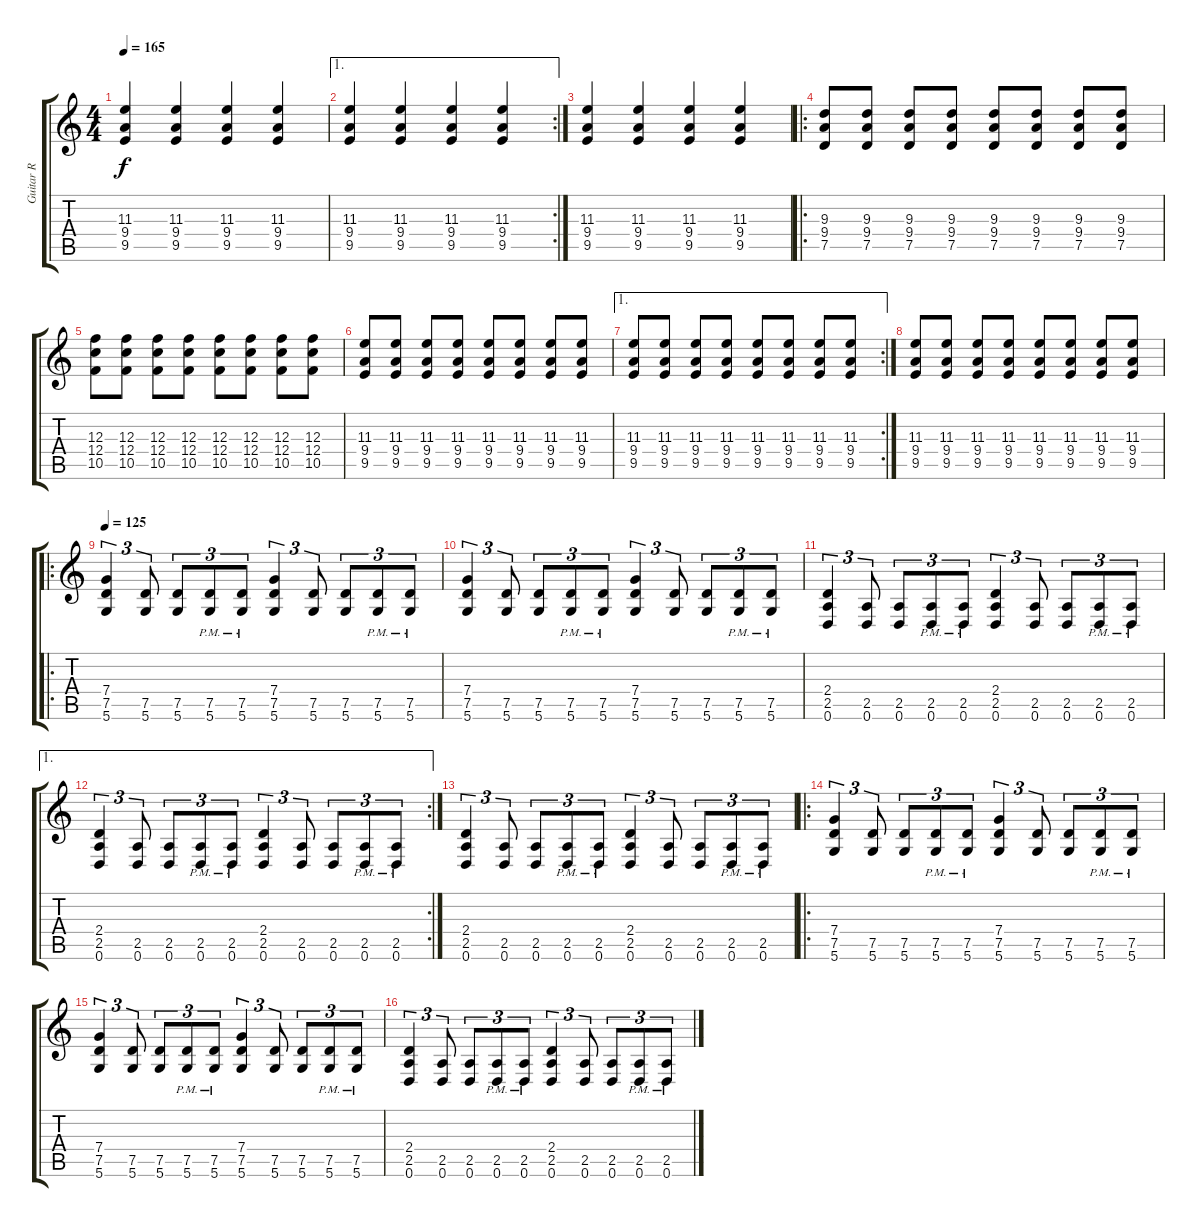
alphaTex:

\track ("Guitar R" "Guitar R") {instrument distortionguitar}
\staff {score tabs}
\tuning (D4 A3 F3 C3 G2 D2) {hide}
\ts (4 4)
\tempo 165
\clef g2
\ks c
(11.3 9.4 9.5).4{dy f} (11.3 9.4 9.5).4 (11.3 9.4 9.5).4 (11.3 9.4 9.5).4 |
\ae 1
\rc 2
(11.3 9.4 9.5).4 (11.3 9.4 9.5).4 (11.3 9.4 9.5).4 (11.3 9.4 9.5).4 |
(11.3 9.4 9.5).4 (11.3 9.4 9.5).4 (11.3 9.4 9.5).4 (11.3 9.4 9.5).4 |
\ro
(9.3 9.4 7.5).8 (9.3 9.4 7.5).8 (9.3 9.4 7.5).8 (9.3 9.4 7.5).8 (9.3 9.4 7.5).8 (9.3 9.4 7.5).8 (9.3 9.4 7.5).8 (9.3 9.4 7.5).8 |
(12.3 12.4 10.5).8 (12.3 12.4 10.5).8 (12.3 12.4 10.5).8 (12.3 12.4 10.5).8 (12.3 12.4 10.5).8 (12.3 12.4 10.5).8 (12.3 12.4 10.5).8 (12.3 12.4 10.5).8 |
(11.3 9.4 9.5).8 (11.3 9.4 9.5).8 (11.3 9.4 9.5).8 (11.3 9.4 9.5).8 (11.3 9.4 9.5).8 (11.3 9.4 9.5).8 (11.3 9.4 9.5).8 (11.3 9.4 9.5).8 |
\ae 1
\rc 2
(11.3 9.4 9.5).8 (11.3 9.4 9.5).8 (11.3 9.4 9.5).8 (11.3 9.4 9.5).8 (11.3 9.4 9.5).8 (11.3 9.4 9.5).8 (11.3 9.4 9.5).8 (11.3 9.4 9.5).8 |
(11.3 9.4 9.5).8 (11.3 9.4 9.5).8 (11.3 9.4 9.5).8 (11.3 9.4 9.5).8 (11.3 9.4 9.5).8 (11.3 9.4 9.5).8 (11.3 9.4 9.5).8 (11.3 9.4 9.5).8 |
\ro
\tempo 125
(7.4 7.5 5.6).4{tu (3 2)} (7.5 5.6).8{tu (3 2)} (7.5 5.6).8{tu (3 2)} (7.5{pm} 5.6{pm}).8{tu (3 2)} (7.5{pm} 5.6{pm}).8{tu (3 2)} (7.4 7.5 5.6).4{tu (3 2)} (7.5 5.6).8{tu (3 2)} (7.5 5.6).8{tu (3 2)} (7.5{pm} 5.6{pm}).8{tu (3 2)} (7.5{pm} 5.6{pm}).8{tu (3 2)} |
(7.4 7.5 5.6).4{tu (3 2)} (7.5 5.6).8{tu (3 2)} (7.5 5.6).8{tu (3 2)} (7.5{pm} 5.6{pm}).8{tu (3 2)} (7.5{pm} 5.6{pm}).8{tu (3 2)} (7.4 7.5 5.6).4{tu (3 2)} (7.5 5.6).8{tu (3 2)} (7.5 5.6).8{tu (3 2)} (7.5{pm} 5.6{pm}).8{tu (3 2)} (7.5{pm} 5.6{pm}).8{tu (3 2)} |
(2.4 2.5 0.6).4{tu (3 2)} (2.5 0.6).8{tu (3 2)} (2.5 0.6).8{tu (3 2)} (2.5{pm} 0.6{pm}).8{tu (3 2)} (2.5{pm} 0.6{pm}).8{tu (3 2)} (2.4 2.5 0.6).4{tu (3 2)} (2.5 0.6).8{tu (3 2)} (2.5 0.6).8{tu (3 2)} (2.5{pm} 0.6{pm}).8{tu (3 2)} (2.5{pm} 0.6{pm}).8{tu (3 2)} |
\ae 1
\rc 2
(2.4 2.5 0.6).4{tu (3 2)} (2.5 0.6).8{tu (3 2)} (2.5 0.6).8{tu (3 2)} (2.5{pm} 0.6{pm}).8{tu (3 2)} (2.5{pm} 0.6{pm}).8{tu (3 2)} (2.4 2.5 0.6).4{tu (3 2)} (2.5 0.6).8{tu (3 2)} (2.5 0.6).8{tu (3 2)} (2.5{pm} 0.6{pm}).8{tu (3 2)} (2.5{pm} 0.6{pm}).8{tu (3 2)} |
(2.4 2.5 0.6).4{tu (3 2)} (2.5 0.6).8{tu (3 2)} (2.5 0.6).8{tu (3 2)} (2.5{pm} 0.6{pm}).8{tu (3 2)} (2.5{pm} 0.6{pm}).8{tu (3 2)} (2.4 2.5 0.6).4{tu (3 2)} (2.5 0.6).8{tu (3 2)} (2.5 0.6).8{tu (3 2)} (2.5{pm} 0.6{pm}).8{tu (3 2)} (2.5{pm} 0.6{pm}).8{tu (3 2)} |
\ro
(7.4 7.5 5.6).4{tu (3 2)} (7.5 5.6).8{tu (3 2)} (7.5 5.6).8{tu (3 2)} (7.5{pm} 5.6{pm}).8{tu (3 2)} (7.5{pm} 5.6{pm}).8{tu (3 2)} (7.4 7.5 5.6).4{tu (3 2)} (7.5 5.6).8{tu (3 2)} (7.5 5.6).8{tu (3 2)} (7.5{pm} 5.6{pm}).8{tu (3 2)} (7.5{pm} 5.6{pm}).8{tu (3 2)} |
(7.4 7.5 5.6).4{tu (3 2)} (7.5 5.6).8{tu (3 2)} (7.5 5.6).8{tu (3 2)} (7.5{pm} 5.6{pm}).8{tu (3 2)} (7.5{pm} 5.6{pm}).8{tu (3 2)} (7.4 7.5 5.6).4{tu (3 2)} (7.5 5.6).8{tu (3 2)} (7.5 5.6).8{tu (3 2)} (7.5{pm} 5.6{pm}).8{tu (3 2)} (7.5{pm} 5.6{pm}).8{tu (3 2)} |
(2.4 2.5 0.6).4{tu (3 2)} (2.5 0.6).8{tu (3 2)} (2.5 0.6).8{tu (3 2)} (2.5{pm} 0.6{pm}).8{tu (3 2)} (2.5{pm} 0.6{pm}).8{tu (3 2)} (2.4 2.5 0.6).4{tu (3 2)} (2.5 0.6).8{tu (3 2)} (2.5 0.6).8{tu (3 2)} (2.5{pm} 0.6{pm}).8{tu (3 2)} (2.5{pm} 0.6{pm}).8{tu (3 2)}
